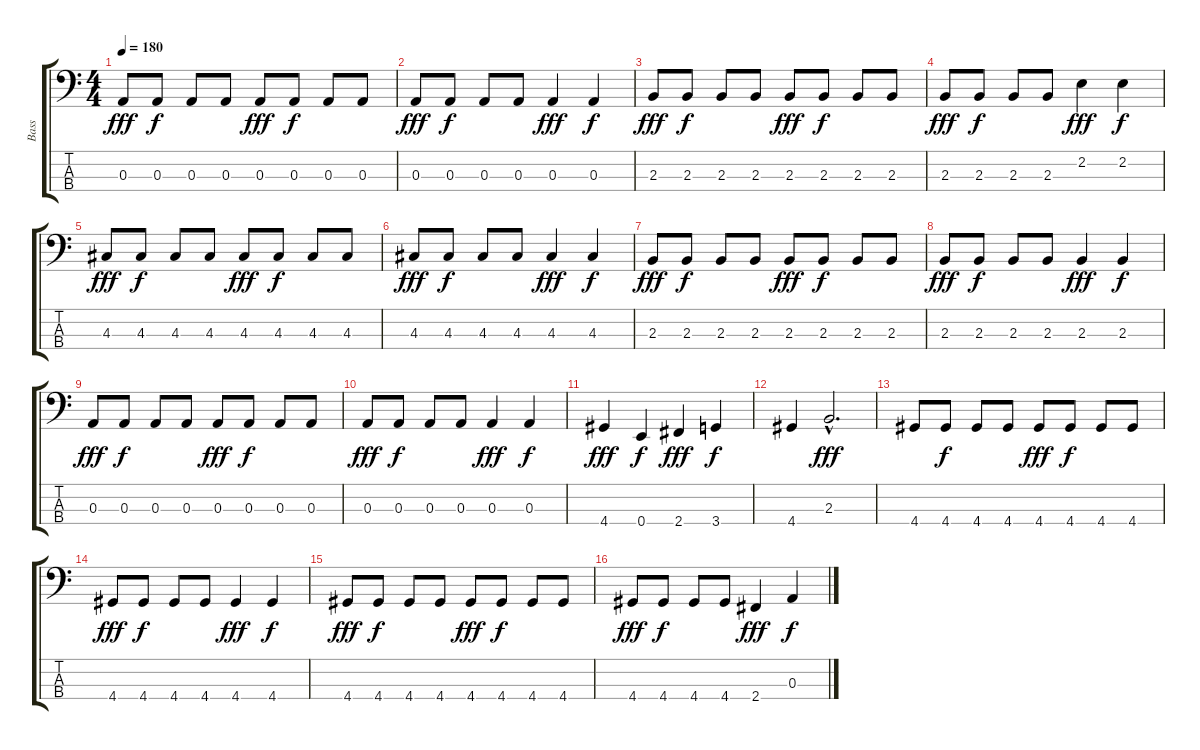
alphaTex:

\track ("Bass" "Bass") {instrument electricbasspick}
\staff {score tabs}
\tuning (G2 D2 A1 E1) {hide}
\ts (4 4)
\tempo 180
\clef f4
\ks c
0.3.8{dy fff} 0.3.8{dy f} 0.3.8 0.3.8 0.3.8{dy fff} 0.3.8{dy f} 0.3.8 0.3.8 |
0.3.8{dy fff} 0.3.8{dy f} 0.3.8 0.3.8 0.3.4{dy fff} 0.3.4{dy f} |
2.3.8{dy fff} 2.3.8{dy f} 2.3.8 2.3.8 2.3.8{dy fff} 2.3.8{dy f} 2.3.8 2.3.8 |
2.3.8{dy fff} 2.3.8{dy f} 2.3.8 2.3.8 2.2.4{dy fff} 2.2.4{dy f} |
4.3.8{dy fff} 4.3.8{dy f} 4.3.8 4.3.8 4.3.8{dy fff} 4.3.8{dy f} 4.3.8 4.3.8 |
4.3.8{dy fff} 4.3.8{dy f} 4.3.8 4.3.8 4.3.4{dy fff} 4.3.4{dy f} |
2.3.8{dy fff} 2.3.8{dy f} 2.3.8 2.3.8 2.3.8{dy fff} 2.3.8{dy f} 2.3.8 2.3.8 |
2.3.8{dy fff} 2.3.8{dy f} 2.3.8 2.3.8 2.3.4{dy fff} 2.3.4{dy f} |
0.3.8{dy fff} 0.3.8{dy f} 0.3.8 0.3.8 0.3.8{dy fff} 0.3.8{dy f} 0.3.8 0.3.8 |
0.3.8{dy fff} 0.3.8{dy f} 0.3.8 0.3.8 0.3.4{dy fff} 0.3.4{dy f} |
4.4.4{dy fff} 0.4.4{dy f} 2.4.4{dy fff} 3.4.4{dy f} |
4.4.4 2.3{hac}.2{d dy fff} |
4.4.8 4.4.8{dy f} 4.4.8 4.4.8 4.4.8{dy fff} 4.4.8{dy f} 4.4.8 4.4.8 |
4.4.8{dy fff} 4.4.8{dy f} 4.4.8 4.4.8 4.4.4{dy fff} 4.4.4{dy f} |
4.4.8{dy fff} 4.4.8{dy f} 4.4.8 4.4.8 4.4.8{dy fff} 4.4.8{dy f} 4.4.8 4.4.8 |
4.4.8{dy fff} 4.4.8{dy f} 4.4.8 4.4.8 2.4.4{dy fff} 0.3.4{dy f}
